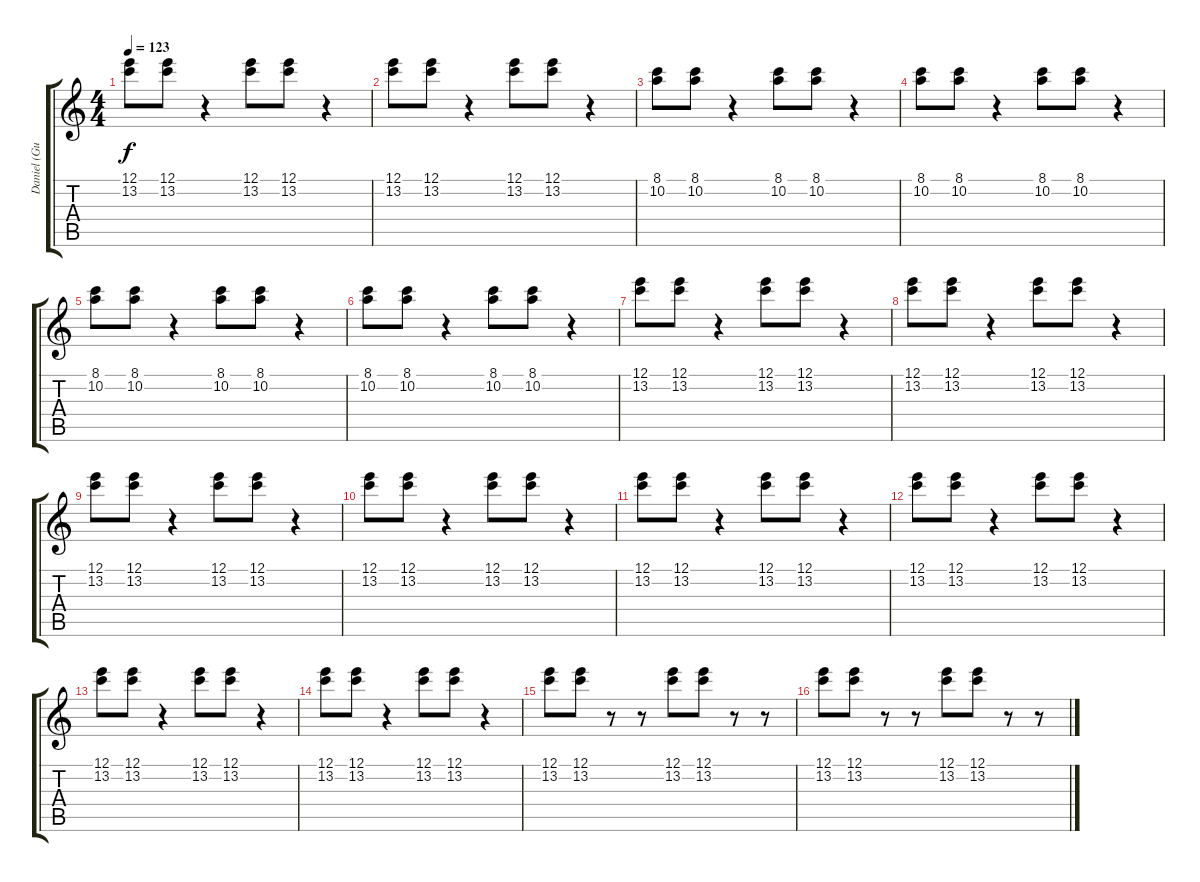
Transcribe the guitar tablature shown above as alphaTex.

\track ("Daniel (Guitar)" "Daniel (Gu") {instrument overdrivenguitar}
\staff {score tabs}
\tuning (E4 B3 G3 D3 A2 E2) {hide}
\ts (4 4)
\tempo 123
\clef g2
\ks c
(12.1 13.2).8{dy f} (12.1 13.2).8 r.4 (12.1 13.2).8 (12.1 13.2).8 r.4 |
(12.1 13.2).8 (12.1 13.2).8 r.4 (12.1 13.2).8 (12.1 13.2).8 r.4 |
(8.1 10.2).8 (8.1 10.2).8 r.4 (8.1 10.2).8 (8.1 10.2).8 r.4 |
(8.1 10.2).8 (8.1 10.2).8 r.4 (8.1 10.2).8 (8.1 10.2).8 r.4 |
(8.1 10.2).8 (8.1 10.2).8 r.4 (8.1 10.2).8 (8.1 10.2).8 r.4 |
(8.1 10.2).8 (8.1 10.2).8 r.4 (8.1 10.2).8 (8.1 10.2).8 r.4 |
(12.1 13.2).8 (12.1 13.2).8 r.4 (12.1 13.2).8 (12.1 13.2).8 r.4 |
(12.1 13.2).8 (12.1 13.2).8 r.4 (12.1 13.2).8 (12.1 13.2).8 r.4 |
(12.1 13.2).8 (12.1 13.2).8 r.4 (12.1 13.2).8 (12.1 13.2).8 r.4 |
(12.1 13.2).8 (12.1 13.2).8 r.4 (12.1 13.2).8 (12.1 13.2).8 r.4 |
(12.1 13.2).8 (12.1 13.2).8 r.4 (12.1 13.2).8 (12.1 13.2).8 r.4 |
(12.1 13.2).8 (12.1 13.2).8 r.4 (12.1 13.2).8 (12.1 13.2).8 r.4 |
(12.1 13.2).8 (12.1 13.2).8 r.4 (12.1 13.2).8 (12.1 13.2).8 r.4 |
(12.1 13.2).8 (12.1 13.2).8 r.4 (12.1 13.2).8 (12.1 13.2).8 r.4 |
(12.1 13.2).8 (12.1 13.2).8 r.8 r.8 (12.1 13.2).8 (12.1 13.2).8 r.8 r.8 |
(12.1 13.2).8 (12.1 13.2).8 r.8 r.8 (12.1 13.2).8 (12.1 13.2).8 r.8 r.8
